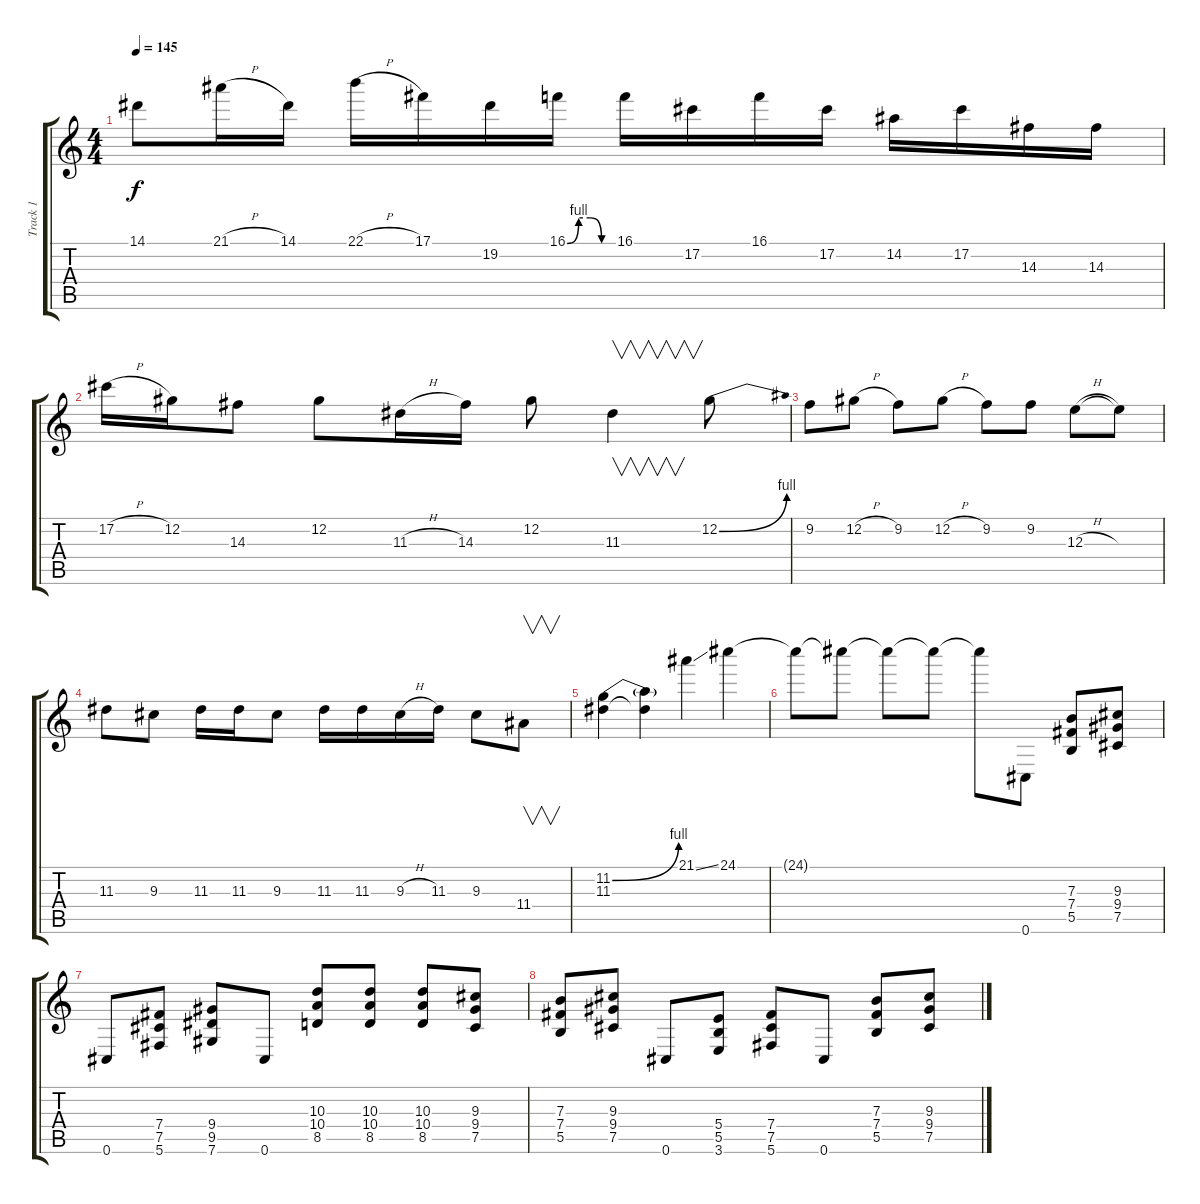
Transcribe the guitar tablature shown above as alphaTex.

\track ("Track 1" "Track 1") {instrument distortionguitar}
\staff {score tabs}
\tuning (Db4 Ab3 E3 B2 Gb2 Db2) {hide}
\ts (4 4)
\tempo 145
\clef g2
\ks c
14.1.8{dy f} 21.1{h}.16 14.1.16 22.1{h}.16 17.1.16 19.2.16 16.1{be (custom 0 0 15 4 30 4 45 0 60 0)}.16 16.1.16 17.2.16 16.1.16 17.2.16 14.2.16 17.2.16 14.3.16 14.3.16 |
17.2{h}.16 12.2.16 14.3.8 12.2.8 11.3{h}.16 14.3.16 12.2.8 11.3.4{v} 12.2{be (bend 0 0 60 4)}.8 |
9.2.8 12.2{h}.8 9.2.8 12.2{h}.8 9.2.8 9.2.8 12.3{h}.8 12.3{t}.8 |
11.3.8 9.3.8 11.3.16 11.3.16 9.3.8 11.3.16 11.3.16 9.3{h}.16 11.3.16 9.3.8 11.4.8{v} |
(11.2{be (bend 0 0 60 4)} 11.3).4 (11.2{t} 11.3{t}).4 21.1{ss}.4 24.1.4 |
24.1{t}.8 24.1{t}.8 24.1{t}.8 24.1{t}.8 24.1{t}.8 0.6.8{balance 0} (7.3 7.4 5.5).8 (9.3 9.4 7.5).8 |
0.6.8 (7.4 7.5 5.6).8 (9.4 9.5 7.6).8 0.6.8 (10.3 10.4 8.5).8 (10.3 10.4 8.5).8 (10.3 10.4 8.5).8 (9.3 9.4 7.5).8 |
(7.3 7.4 5.5).8 (9.3 9.4 7.5).8 0.6.8 (5.4 5.5 3.6).8 (7.4 7.5 5.6).8 0.6.8 (7.3 7.4 5.5).8 (9.3 9.4 7.5).8
